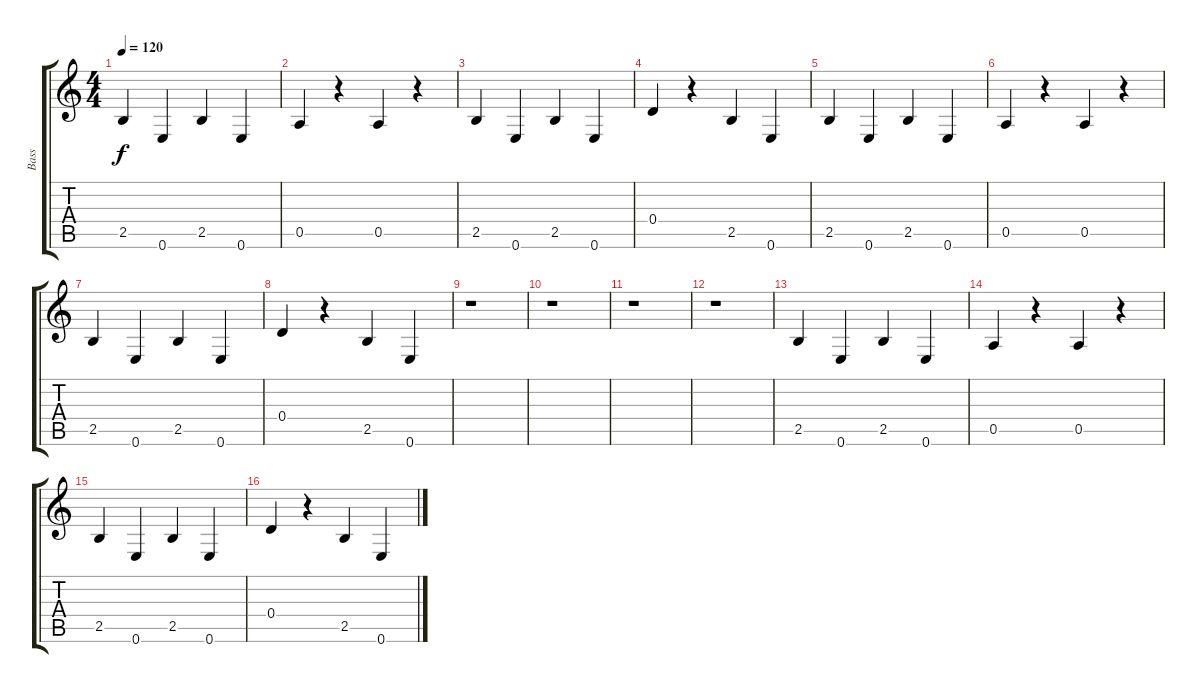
\track ("Bass" "Bass") {instrument acousticbass}
\staff {score tabs}
\tuning (E4 B3 G3 D3 A2 E2) {hide}
\ts (4 4)
\tempo 120
\clef g2
\ks c
2.5.4{dy f} 0.6.4 2.5.4 0.6.4 |
0.5.4 r.4 0.5.4 r.4 |
2.5.4 0.6.4 2.5.4 0.6.4 |
0.4.4 r.4 2.5.4 0.6.4 |
2.5.4 0.6.4 2.5.4 0.6.4 |
0.5.4 r.4 0.5.4 r.4 |
2.5.4 0.6.4 2.5.4 0.6.4 |
0.4.4 r.4 2.5.4 0.6.4 |
r.1 |
r.1 |
r.1 |
r.1 |
2.5.4 0.6.4 2.5.4 0.6.4 |
0.5.4 r.4 0.5.4 r.4 |
2.5.4 0.6.4 2.5.4 0.6.4 |
0.4.4 r.4 2.5.4 0.6.4
